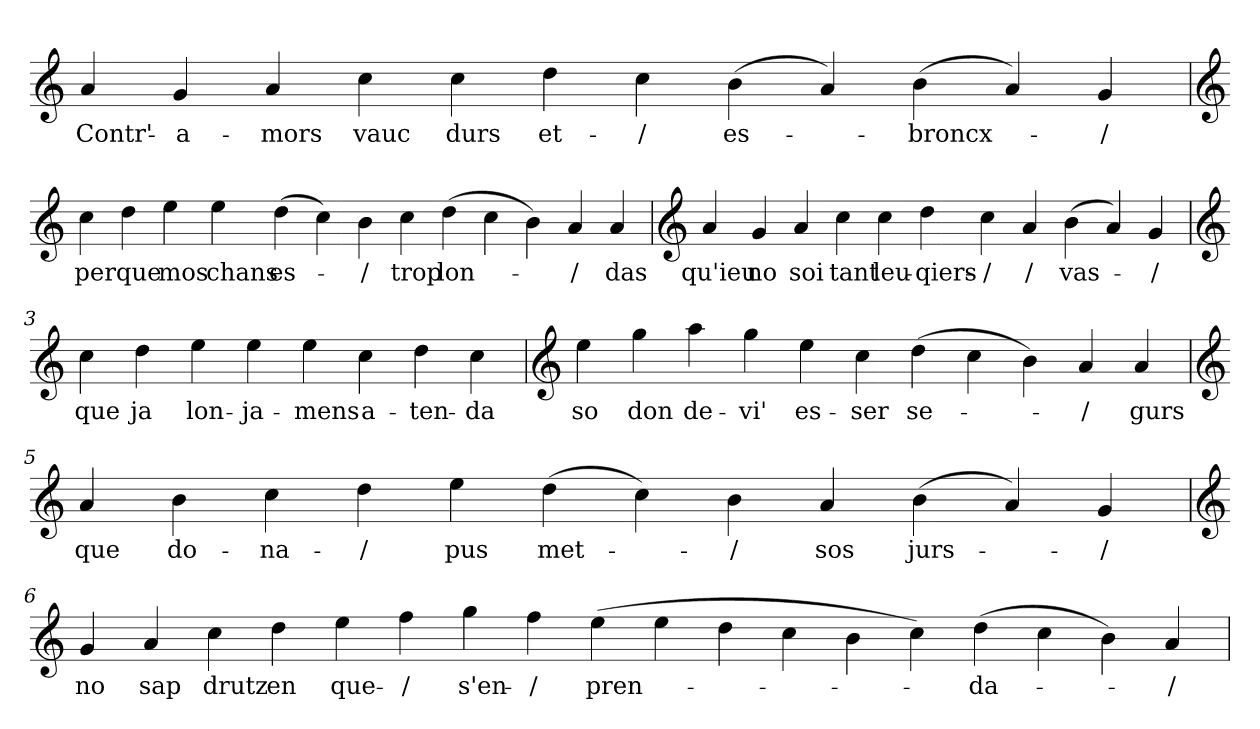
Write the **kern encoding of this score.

**kern	**text
*part1	*part1
*staff1	*staff1
*clefG2	*
=	=
4a	Contr'-
4g	-a-
4a	-mors
4cc	vauc
4cc	durs
4dd	et-
4cc	-/
(4b	es-
4a)	.
(4b	-broncx-
4a)	.
4g	-/
=1	=1
*clefG2	*
4cc	per
4dd	que
4ee	mos
4ee	chans
(4dd	es-
4cc)	.
4b	-/
4cc	trop
(4dd	lon-
4cc	.
4b)	.
4a	-/
4a	das
=2	=2
*clefG2	*
4a	qu'ieu
4g	no
4a	soi
4cc	tant
4cc	leu-
4dd	-qiers-
4cc	-/
4a	/
(4b	vas-
4a)	.
4g	-/
=3	=3
*clefG2	*
4cc	que
4dd	ja
4ee	lon-
4ee	-ja-
4ee	-mens
4cc	a-
4dd	-ten-
4cc	-da
=4	=4
*clefG2	*
4ee	so
4gg	don
4aa	de-
4gg	-vi'
4ee	es-
4cc	-ser
(4dd	se-
4cc	.
4b)	.
4a	-/
4a	gurs
=5	=5
*clefG2	*
4a	que
4b	do-
4cc	-na-
4dd	-/
4ee	pus
(4dd	met-
4cc)	.
4b	-/
4a	sos
(4b	jurs-
4a)	.
4g	-/
=6	=6
*clefG2	*
4g	no
4a	sap
4cc	drutz
4dd	en
4ee	que-
4ff	-/
4gg	s'en-
4ff	-/
(4ee	pren-
4ee	.
4dd	.
4cc	.
4b	.
4cc)	.
(4dd	-da-
4cc	.
4b)	.
4a	-/
=	=
*-	*-
